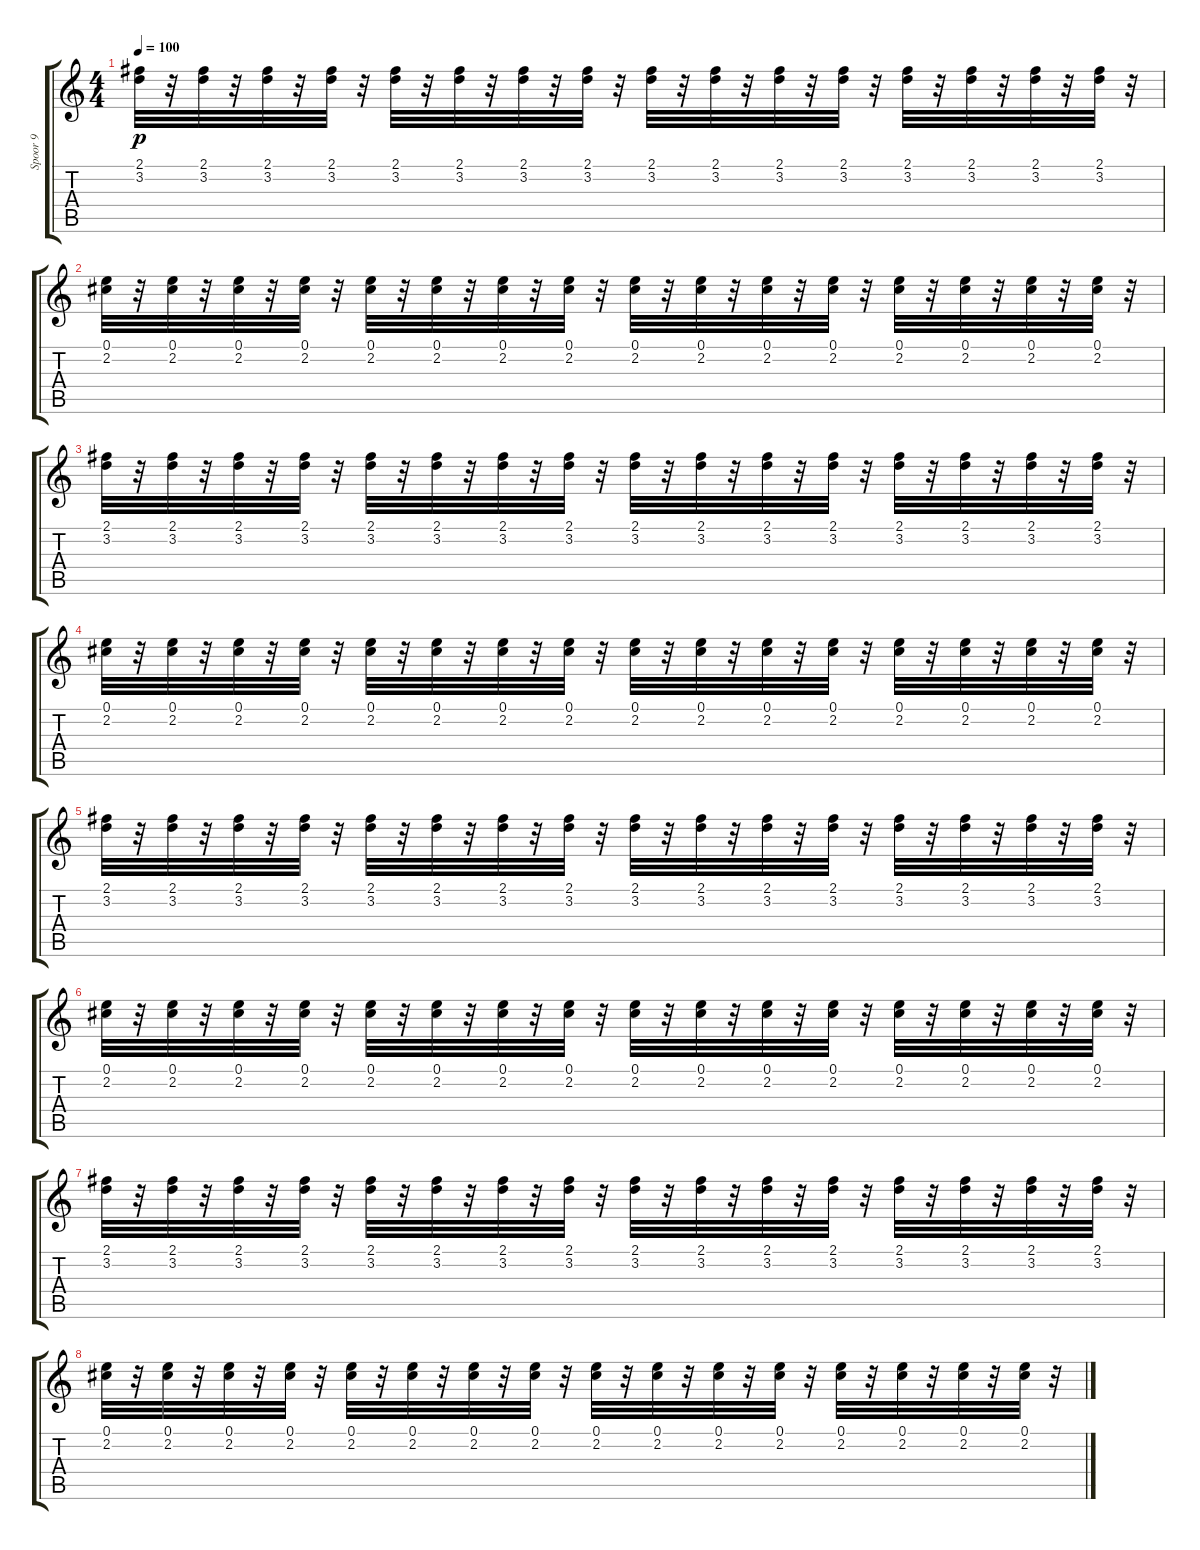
\track ("Spoor 9" "Spoor 9") {instrument banjo}
\staff {score tabs}
\tuning (E4 B3 G3 D3 A2 E2) {hide}
\displaytranspose 12
\ts (4 4)
\tempo 100
\clef g2
\ks c
(2.1 3.2).32{dy p} r.32 (2.1 3.2).32 r.32 (2.1 3.2).32 r.32 (2.1 3.2).32 r.32 (2.1 3.2).32 r.32 (2.1 3.2).32 r.32 (2.1 3.2).32 r.32 (2.1 3.2).32 r.32 (2.1 3.2).32 r.32 (2.1 3.2).32 r.32 (2.1 3.2).32 r.32 (2.1 3.2).32 r.32 (2.1 3.2).32 r.32 (2.1 3.2).32 r.32 (2.1 3.2).32 r.32 (2.1 3.2).32 r.32 |
(0.1 2.2).32 r.32 (0.1 2.2).32 r.32 (0.1 2.2).32 r.32 (0.1 2.2).32 r.32 (0.1 2.2).32 r.32 (0.1 2.2).32 r.32 (0.1 2.2).32 r.32 (0.1 2.2).32 r.32 (0.1 2.2).32 r.32 (0.1 2.2).32 r.32 (0.1 2.2).32 r.32 (0.1 2.2).32 r.32 (0.1 2.2).32 r.32 (0.1 2.2).32 r.32 (0.1 2.2).32 r.32 (0.1 2.2).32 r.32 |
(2.1 3.2).32 r.32 (2.1 3.2).32 r.32 (2.1 3.2).32 r.32 (2.1 3.2).32 r.32 (2.1 3.2).32 r.32 (2.1 3.2).32 r.32 (2.1 3.2).32 r.32 (2.1 3.2).32 r.32 (2.1 3.2).32 r.32 (2.1 3.2).32 r.32 (2.1 3.2).32 r.32 (2.1 3.2).32 r.32 (2.1 3.2).32 r.32 (2.1 3.2).32 r.32 (2.1 3.2).32 r.32 (2.1 3.2).32 r.32 |
(0.1 2.2).32 r.32 (0.1 2.2).32 r.32 (0.1 2.2).32 r.32 (0.1 2.2).32 r.32 (0.1 2.2).32 r.32 (0.1 2.2).32 r.32 (0.1 2.2).32 r.32 (0.1 2.2).32 r.32 (0.1 2.2).32 r.32 (0.1 2.2).32 r.32 (0.1 2.2).32 r.32 (0.1 2.2).32 r.32 (0.1 2.2).32 r.32 (0.1 2.2).32 r.32 (0.1 2.2).32 r.32 (0.1 2.2).32 r.32 |
(2.1 3.2).32 r.32 (2.1 3.2).32 r.32 (2.1 3.2).32 r.32 (2.1 3.2).32 r.32 (2.1 3.2).32 r.32 (2.1 3.2).32 r.32 (2.1 3.2).32 r.32 (2.1 3.2).32 r.32 (2.1 3.2).32 r.32 (2.1 3.2).32 r.32 (2.1 3.2).32 r.32 (2.1 3.2).32 r.32 (2.1 3.2).32 r.32 (2.1 3.2).32 r.32 (2.1 3.2).32 r.32 (2.1 3.2).32 r.32 |
(0.1 2.2).32 r.32 (0.1 2.2).32 r.32 (0.1 2.2).32 r.32 (0.1 2.2).32 r.32 (0.1 2.2).32 r.32 (0.1 2.2).32 r.32 (0.1 2.2).32 r.32 (0.1 2.2).32 r.32 (0.1 2.2).32 r.32 (0.1 2.2).32 r.32 (0.1 2.2).32 r.32 (0.1 2.2).32 r.32 (0.1 2.2).32 r.32 (0.1 2.2).32 r.32 (0.1 2.2).32 r.32 (0.1 2.2).32 r.32 |
(2.1 3.2).32 r.32 (2.1 3.2).32 r.32 (2.1 3.2).32 r.32 (2.1 3.2).32 r.32 (2.1 3.2).32 r.32 (2.1 3.2).32 r.32 (2.1 3.2).32 r.32 (2.1 3.2).32 r.32 (2.1 3.2).32 r.32 (2.1 3.2).32 r.32 (2.1 3.2).32 r.32 (2.1 3.2).32 r.32 (2.1 3.2).32 r.32 (2.1 3.2).32 r.32 (2.1 3.2).32 r.32 (2.1 3.2).32 r.32 |
(0.1 2.2).32 r.32 (0.1 2.2).32 r.32 (0.1 2.2).32 r.32 (0.1 2.2).32 r.32 (0.1 2.2).32 r.32 (0.1 2.2).32 r.32 (0.1 2.2).32 r.32 (0.1 2.2).32 r.32 (0.1 2.2).32 r.32 (0.1 2.2).32 r.32 (0.1 2.2).32 r.32 (0.1 2.2).32 r.32 (0.1 2.2).32 r.32 (0.1 2.2).32 r.32 (0.1 2.2).32 r.32 (0.1 2.2).32 r.32
